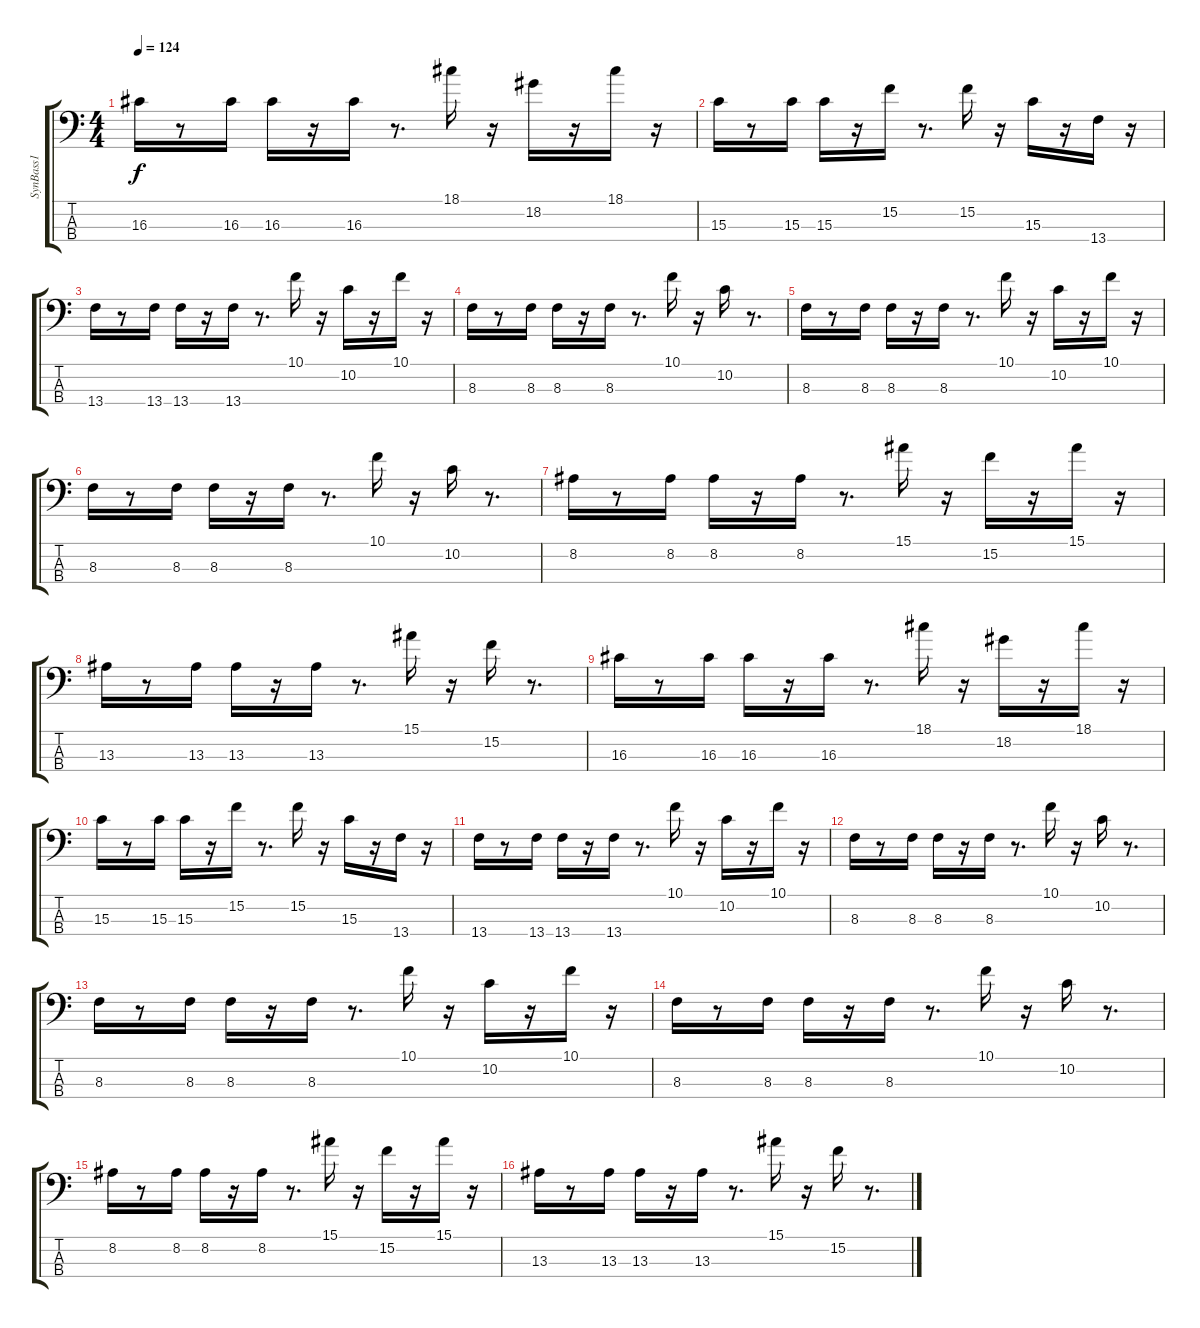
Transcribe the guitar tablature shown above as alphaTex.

\track ("SynBass1" "SynBass1") {instrument synthbass1}
\staff {score tabs}
\tuning (G2 D2 A1 E1) {hide}
\ts (4 4)
\tempo 124
\clef f4
\ks c
16.3.16{dy f} r.8 16.3.16 16.3.16 r.16 16.3.16 r.8{d} 18.1.16 r.16 18.2.16 r.16 18.1.16 r.16 |
15.3.16 r.8 15.3.16 15.3.16 r.16 15.2.16 r.8{d} 15.2.16 r.16 15.3.16 r.16 13.4.16 r.16 |
13.4.16 r.8 13.4.16 13.4.16 r.16 13.4.16 r.8{d} 10.1.16 r.16 10.2.16 r.16 10.1.16 r.16 |
8.3.16 r.8 8.3.16 8.3.16 r.16 8.3.16 r.8{d} 10.1.16 r.16 10.2.16 r.8{d} |
8.3.16 r.8 8.3.16 8.3.16 r.16 8.3.16 r.8{d} 10.1.16 r.16 10.2.16 r.16 10.1.16 r.16 |
8.3.16 r.8 8.3.16 8.3.16 r.16 8.3.16 r.8{d} 10.1.16 r.16 10.2.16 r.8{d} |
8.2.16 r.8 8.2.16 8.2.16 r.16 8.2.16 r.8{d} 15.1.16 r.16 15.2.16 r.16 15.1.16 r.16 |
13.3.16 r.8 13.3.16 13.3.16 r.16 13.3.16 r.8{d} 15.1.16 r.16 15.2.16 r.8{d} |
16.3.16 r.8 16.3.16 16.3.16 r.16 16.3.16 r.8{d} 18.1.16 r.16 18.2.16 r.16 18.1.16 r.16 |
15.3.16 r.8 15.3.16 15.3.16 r.16 15.2.16 r.8{d} 15.2.16 r.16 15.3.16 r.16 13.4.16 r.16 |
13.4.16 r.8 13.4.16 13.4.16 r.16 13.4.16 r.8{d} 10.1.16 r.16 10.2.16 r.16 10.1.16 r.16 |
8.3.16 r.8 8.3.16 8.3.16 r.16 8.3.16 r.8{d} 10.1.16 r.16 10.2.16 r.8{d} |
8.3.16 r.8 8.3.16 8.3.16 r.16 8.3.16 r.8{d} 10.1.16 r.16 10.2.16 r.16 10.1.16 r.16 |
8.3.16 r.8 8.3.16 8.3.16 r.16 8.3.16 r.8{d} 10.1.16 r.16 10.2.16 r.8{d} |
8.2.16 r.8 8.2.16 8.2.16 r.16 8.2.16 r.8{d} 15.1.16 r.16 15.2.16 r.16 15.1.16 r.16 |
13.3.16 r.8 13.3.16 13.3.16 r.16 13.3.16 r.8{d} 15.1.16 r.16 15.2.16 r.8{d}
